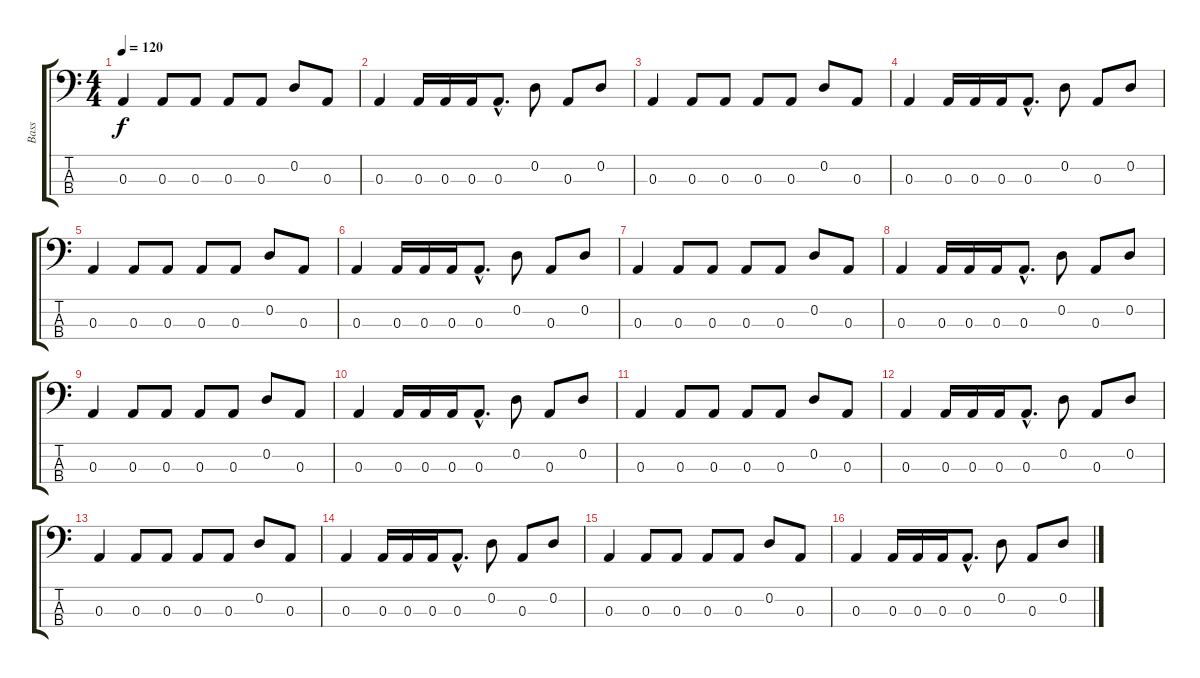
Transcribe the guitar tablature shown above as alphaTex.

\track ("Bass" "Bass") {instrument electricbassfinger}
\staff {score tabs}
\tuning (G2 D2 A1 E1) {hide}
\ts (4 4)
\tempo 120
\clef f4
\ks c
0.3.4{dy f} 0.3.8 0.3.8 0.3.8 0.3.8 0.2.8 0.3.8 |
0.3.4 0.3.16 0.3.16 0.3.16 0.3{hac}.8{d} 0.2.8 0.3.8 0.2.8 |
0.3.4 0.3.8 0.3.8 0.3.8 0.3.8 0.2.8 0.3.8 |
0.3.4 0.3.16 0.3.16 0.3.16 0.3{hac}.8{d} 0.2.8 0.3.8 0.2.8 |
0.3.4 0.3.8 0.3.8 0.3.8 0.3.8 0.2.8 0.3.8 |
0.3.4 0.3.16 0.3.16 0.3.16 0.3{hac}.8{d} 0.2.8 0.3.8 0.2.8 |
0.3.4 0.3.8 0.3.8 0.3.8 0.3.8 0.2.8 0.3.8 |
0.3.4 0.3.16 0.3.16 0.3.16 0.3{hac}.8{d} 0.2.8 0.3.8 0.2.8 |
0.3.4 0.3.8 0.3.8 0.3.8 0.3.8 0.2.8 0.3.8 |
0.3.4 0.3.16 0.3.16 0.3.16 0.3{hac}.8{d} 0.2.8 0.3.8 0.2.8 |
0.3.4 0.3.8 0.3.8 0.3.8 0.3.8 0.2.8 0.3.8 |
0.3.4 0.3.16 0.3.16 0.3.16 0.3{hac}.8{d} 0.2.8 0.3.8 0.2.8 |
0.3.4 0.3.8 0.3.8 0.3.8 0.3.8 0.2.8 0.3.8 |
0.3.4 0.3.16 0.3.16 0.3.16 0.3{hac}.8{d} 0.2.8 0.3.8 0.2.8 |
0.3.4 0.3.8 0.3.8 0.3.8 0.3.8 0.2.8 0.3.8 |
0.3.4 0.3.16 0.3.16 0.3.16 0.3{hac}.8{d} 0.2.8 0.3.8 0.2.8
